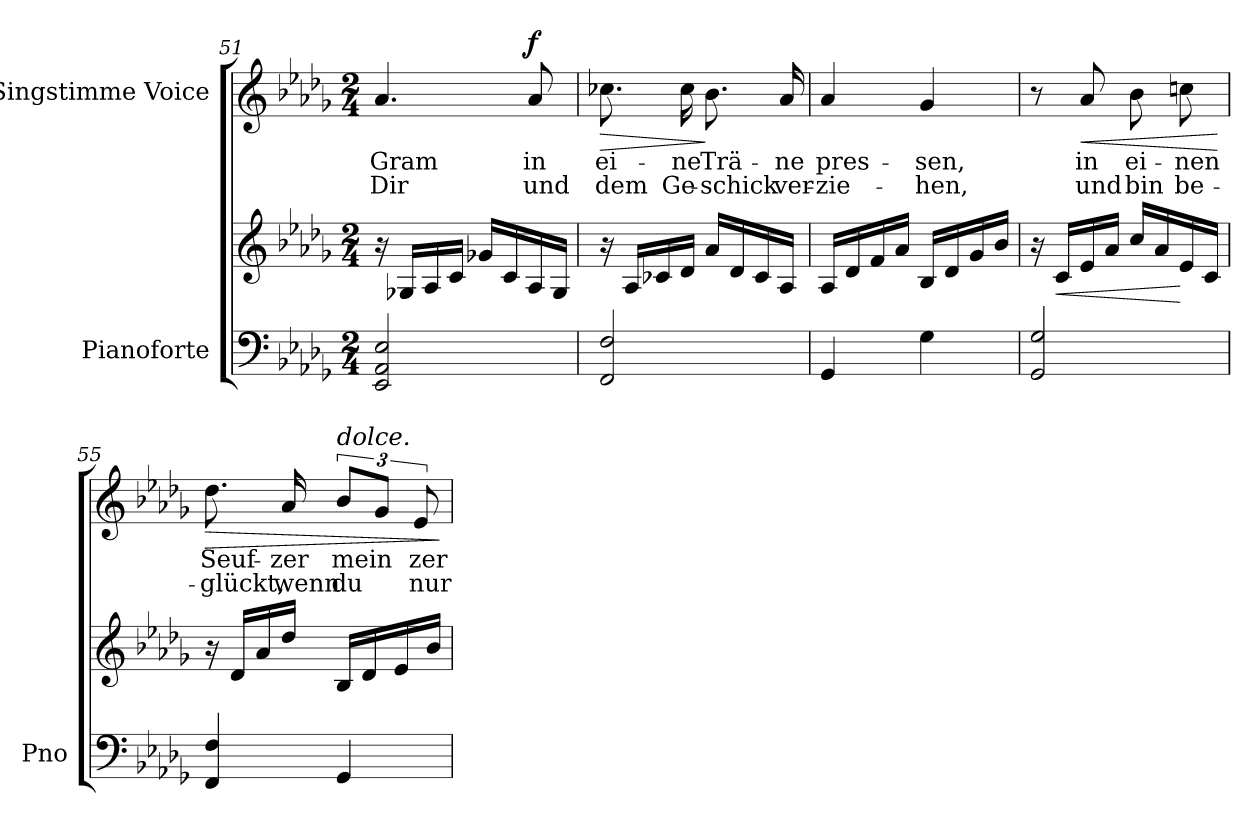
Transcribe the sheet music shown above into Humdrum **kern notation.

**kern	**kern	**dynam	**kern	**text	**text	**dynam
*part2	*part2	*part2	*part1	*part1	*part1	*part1
*staff3	*staff2	*staff2/3	*staff1	*staff1	*staff1	*staff1
*I"Pianoforte	*	*	*I"Singstimme Voice	*	*	*
*I'Pno	*	*	*	*	*	*
*clefF4	*clefG2	*	*clefG2	*	*	*
*k[b-e-a-d-g-]	*k[b-e-a-d-g-]	*	*k[b-e-a-d-g-]	*	*	*
*M2/4	*M2/4	*	*M2/4	*	*	*
=51	=51	=51	=51	=51	=51	=51
!	!	!	!	!LO:LY:b	!LO:LY:b	!
2EE-/ 2AA-/ 2E-/	16r	.	4.a-/	Gram	Dir	.
.	16G-X/LL	.	.	.	.	.
.	16A-/	.	.	.	.	.
.	16c/JJ	.	.	.	.	.
.	16g-X/LL	.	.	.	.	.
.	16c/	.	.	.	.	.
!	!	!	!	!LO:LY:b	!LO:LY:b	!LO:DY:a
.	16A-/	.	8a-/	in	und	f
.	16G-/JJ	.	.	.	.	.
=52	=52	=52	=52	=52	=52	=52
!	!	!	!	!LO:LY:b	!LO:LY:b	!LO:HP:b
2FF/ 2F/	16r	.	8.cc-X\	ei-	dem	>
.	16A-/LL	.	.	.	.	.
.	16c-X/	.	.	.	.	.
!	!	!	!	!LO:LY:b	!LO:LY:b	!
.	16d-/JJ	.	16cc-\	-ne	Ge-	.
!	!	!	!	!LO:LY:b	!LO:LY:b	!
.	16a-/LL	.	8.b-\	Trä-	-schick	]
.	16d-/	.	.	.	.	.
.	16c-/	.	.	.	.	.
!	!	!	!	!LO:LY:b	!LO:LY:b	!
.	16A-/JJ	.	16a-/	-ne	ver-	.
=53	=53	=53	=53	=53	=53	=53
!	!	!	!	!LO:LY:b	!LO:LY:b	!
4GG-/	16A-/LL	.	4a-/	pres-	-zie-	.
.	16d-/	.	.	.	.	.
.	16f/	.	.	.	.	.
.	16a-/JJ	.	.	.	.	.
!	!	!	!	!LO:LY:b	!LO:LY:b	!
4G-\	16B-/LL	.	4g-/	-sen,	-hen,	.
.	16d-/	.	.	.	.	.
.	16g-/	.	.	.	.	.
.	16b-/JJ	.	.	.	.	.
!!LO:LB:g=z
=54	=54	=54	=54	=54	=54	=54
2GG-/ 2G-/	16r	.	8r	.	.	.
!	!	!LO:HP:b	!	!	!	!
.	16c/LL	<	.	.	.	.
!	!	!	!	!LO:LY:b	!LO:LY:b	!LO:HP:b
.	16e-/	.	8a-/	in	und	<
.	16a-/JJ	.	.	.	.	.
!	!	!	!	!LO:LY:b	!LO:LY:b	!
.	16cc/LL	.	8b-\	ei-	bin	.
.	16a-/	.	.	.	.	.
!	!	!	!	!LO:LY:b	!LO:LY:b	!
.	16e-/	[	8ccn\	-nen	be-	.
.	16c/JJ	.	.	.	.	.
.	.	.	.	.	.	[
=55	=55	=55	=55	=55	=55	=55
!	!	!	!	!LO:LY:b	!LO:LY:b	!LO:HP:b
4FF/ 4F/	16r	.	8.dd-\	Seuf-	-glückt,	>
.	16d-/LL	.	.	.	.	.
.	16a-/	.	.	.	.	.
!	!	!	!	!LO:LY:b	!LO:LY:b	!
.	16dd-/JJ	.	16a-/	-zer	wenn	.
!	!	!	!LO:TX:a:i:t=dolce.	!	!	!
!	!	!	!	!LO:LY:b	!LO:LY:b	!
4GG-/	16B-/LL	.	12b-/L	mein	du	.
.	16d-/	.	.	.	.	.
.	.	.	12g-/J	.	.	.
.	16e-/	.	.	.	.	.
!	!	!	!	!LO:LY:b	!LO:LY:b	!
.	.	.	12e-/	zer-	nur	.
.	16b-/JJ	.	.	.	.	.
.	.	.	.	.	.	]
=	=	=	=	=	=	=
*-	*-	*-	*-	*-	*-	*-
